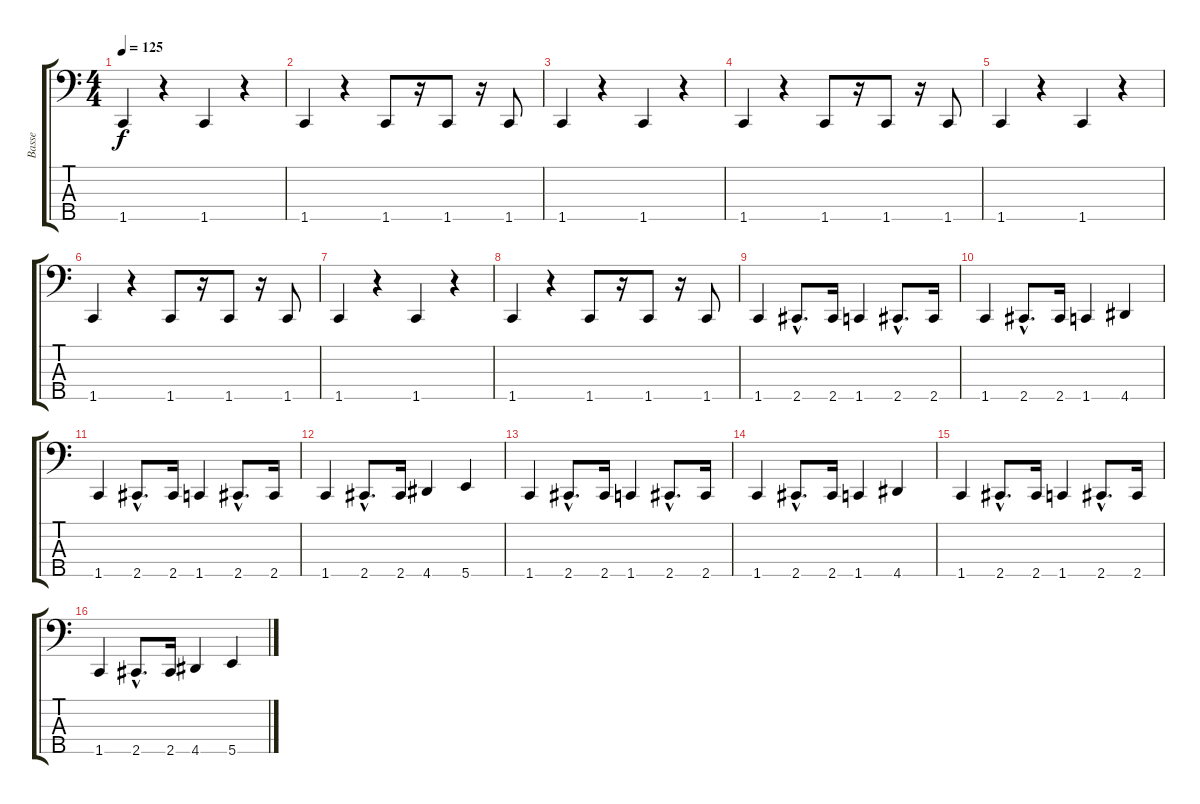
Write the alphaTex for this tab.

\track ("Basse" "Basse") {instrument electricbasspick}
\staff {score tabs}
\tuning (G2 D2 A1 E1 B0) {hide}
\ts (4 4)
\tempo 125
\clef f4
\ks c
1.5.4{dy f volume 7 instrument electricbasspick} r.4 1.5.4 r.4 |
1.5.4 r.4 1.5.8 r.16 1.5.8 r.16 1.5.8 |
1.5.4 r.4 1.5.4 r.4 |
1.5.4 r.4 1.5.8 r.16 1.5.8 r.16 1.5.8 |
1.5.4 r.4 1.5.4 r.4 |
1.5.4 r.4 1.5.8 r.16 1.5.8 r.16 1.5.8 |
1.5.4 r.4 1.5.4 r.4 |
1.5.4 r.4 1.5.8 r.16 1.5.8 r.16 1.5.8 |
\section ("" "")
1.5.4{volume 16} 2.5{hac}.8{d} 2.5.16 1.5.4 2.5{hac}.8{d} 2.5.16 |
1.5.4 2.5{hac}.8{d} 2.5.16 1.5.4 4.5.4 |
1.5.4 2.5{hac}.8{d} 2.5.16 1.5.4 2.5{hac}.8{d} 2.5.16 |
1.5.4 2.5{hac}.8{d} 2.5.16 4.5.4 5.5.4 |
1.5.4 2.5{hac}.8{d} 2.5.16 1.5.4 2.5{hac}.8{d} 2.5.16 |
1.5.4 2.5{hac}.8{d} 2.5.16 1.5.4 4.5.4 |
1.5.4 2.5{hac}.8{d} 2.5.16 1.5.4 2.5{hac}.8{d} 2.5.16 |
1.5.4 2.5{hac}.8{d} 2.5.16 4.5.4 5.5.4
